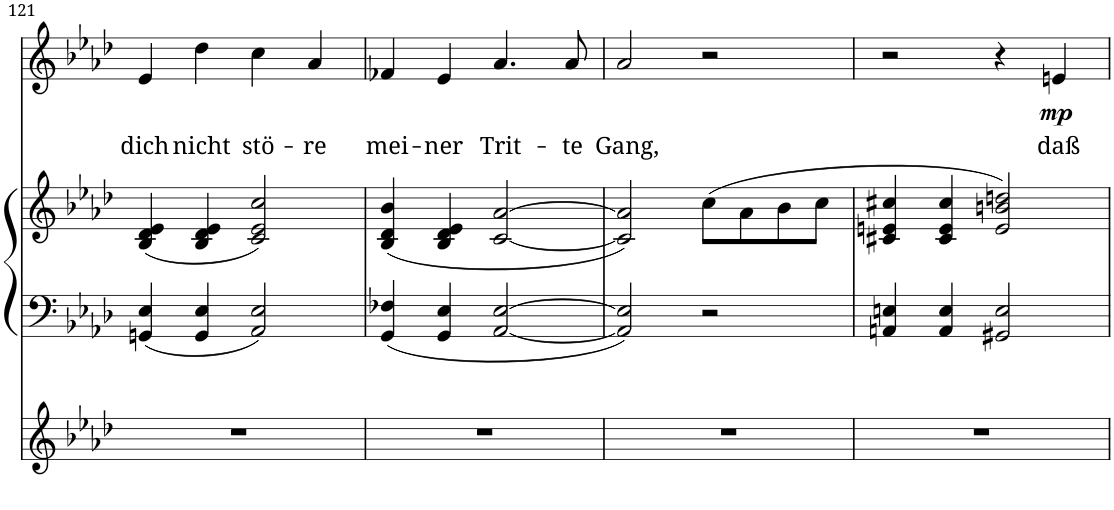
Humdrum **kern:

**kern	**kern	**kern	**kern	**text	**dynam
*part3	*part2	*part2	*part1	*part1	*part1
*staff4	*staff3	*staff2	*staff1	*staff1	*staff1
!!LO:PB:g=z
*clefG2	*clefF4	*clefG2	*clefG2	*	*
*k[b-e-a-d-]	*k[b-e-a-d-]	*k[b-e-a-d-]	*k[b-e-a-d-]	*	*
*A-:	*A-:	*A-:	*A-:	*	*
*M4/4	*M4/4	*M4/4	*M4/4	*	*
*met(c)	*met(c)	*met(c)	*met(c)	*	*
=121	=121	=121	=121	=121	=121
!	!	!	!	!LO:LY:b	!
1r	4GGn/ 4E-/	(4B-/ 4d-/ 4e-/	4e-/	dich	.
!	!	!	!	!LO:LY:b	!
.	4GG/ 4E-/	4B-/ 4d-/ 4e-/	4dd-\	nicht	.
!	!	!	!	!LO:LY:b	!
.	2AA-/ 2E-/	2c/ 2e-/ 2cc/)	4cc\	stö-	.
!	!	!	!	!LO:LY:b	!
.	.	.	4a-/	-re	.
=122	=122	=122	=122	=122	=122
!	!	!	!	!LO:LY:b	!
1r	4GG/ 4F-X/	(4B-/ 4d-/ 4b-/	4f-X/	mei-	.
!	!	!	!	!LO:LY:b	!
.	4GG/ 4E-/	4B-/ 4d-/ 4e-/	4e-/	-ner	.
!	!	!	!	!LO:LY:b	!
.	[2AA-/ [2E-/	[2c/ [2a-/	4.a-/	Trit-	.
!	!	!	!	!LO:LY:b	!
.	.	.	8a-/	-te	.
=123	=123	=123	=123	=123	=123
!	!	!	!	!LO:LY:b	!
1r	2AA-/] 2E-/]	2c/] 2a-/])	2a-/	Gang,	.
.	2r	(8cc\L	2r	.	.
.	.	8a-\	.	.	.
.	.	8b-\	.	.	.
.	.	8cc\J	.	.	.
=124	=124	=124	=124	=124	=124
1r	4AAn/ 4En/	4c#X/ 4en/ 4cc#X/	2r	.	.
.	4AA/ 4E/	4c#/ 4e/ 4cc#/	.	.	.
.	2GG#X/ 2E/	2e/ 2bn/ 2ddn/)	4r	.	.
!	!	!	!	!LO:LY:b	!LO:DY:b
.	.	.	4en/	daß	mp
=	=	=	=	=	=
*-	*-	*-	*-	*-	*-
